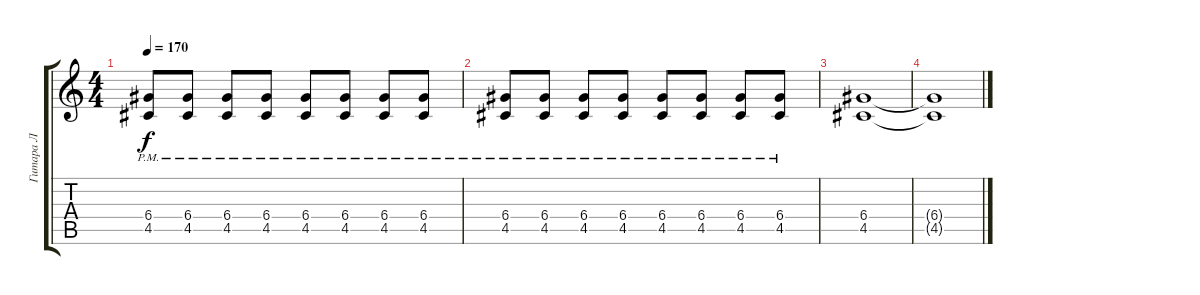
\track ("Гитара Л" "Гитара Л") {instrument distortionguitar}
\staff {score tabs}
\tuning (E4 B3 G3 D3 A2 E2) {hide}
\ts (4 4)
\tempo 170
\clef g2
\ks c
(6.4{pm} 4.5{pm}).8{dy f} (6.4{pm} 4.5{pm}).8 (6.4{pm} 4.5{pm}).8 (6.4{pm} 4.5{pm}).8 (6.4{pm} 4.5{pm}).8 (6.4{pm} 4.5{pm}).8 (6.4{pm} 4.5{pm}).8 (6.4{pm} 4.5{pm}).8 |
(6.4{pm} 4.5{pm}).8 (6.4{pm} 4.5{pm}).8 (6.4{pm} 4.5{pm}).8 (6.4{pm} 4.5{pm}).8 (6.4{pm} 4.5{pm}).8 (6.4{pm} 4.5{pm}).8 (6.4{pm} 4.5{pm}).8 (6.4{pm} 4.5{pm}).8 |
(6.4 4.5).1 |
(6.4{t} 4.5{t}).1
